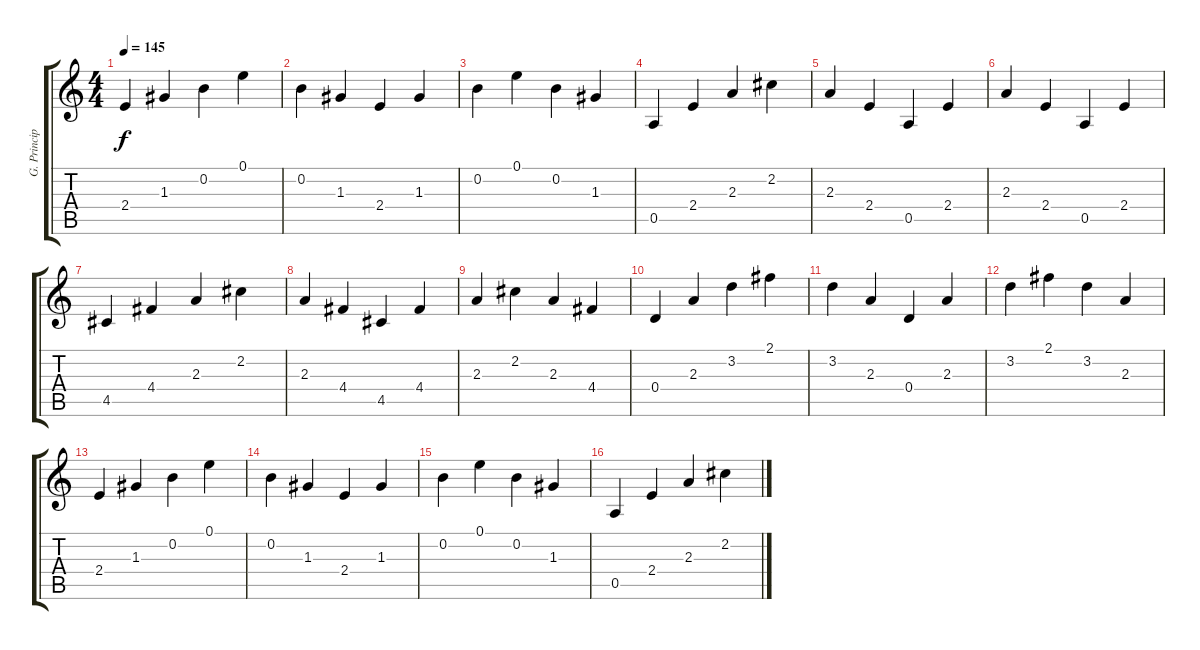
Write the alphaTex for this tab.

\track ("G. Principal" "G. Princip") {instrument electricguitarclean}
\staff {score tabs}
\tuning (E4 B3 G3 D3 A2 E2) {hide}
\ts (4 4)
\tempo 145
\clef g2
\ks c
2.4.4{dy f} 1.3.4 0.2.4 0.1.4 |
0.2.4 1.3.4 2.4.4 1.3.4 |
0.2.4 0.1.4 0.2.4 1.3.4 |
0.5.4 2.4.4 2.3.4 2.2.4 |
2.3.4 2.4.4 0.5.4 2.4.4 |
2.3.4 2.4.4 0.5.4 2.4.4 |
4.5.4 4.4.4 2.3.4 2.2.4 |
2.3.4 4.4.4 4.5.4 4.4.4 |
2.3.4 2.2.4 2.3.4 4.4.4 |
0.4.4 2.3.4 3.2.4 2.1.4 |
3.2.4 2.3.4 0.4.4 2.3.4 |
3.2.4 2.1.4 3.2.4 2.3.4 |
2.4.4 1.3.4 0.2.4 0.1.4 |
0.2.4 1.3.4 2.4.4 1.3.4 |
0.2.4 0.1.4 0.2.4 1.3.4 |
0.5.4 2.4.4 2.3.4 2.2.4
